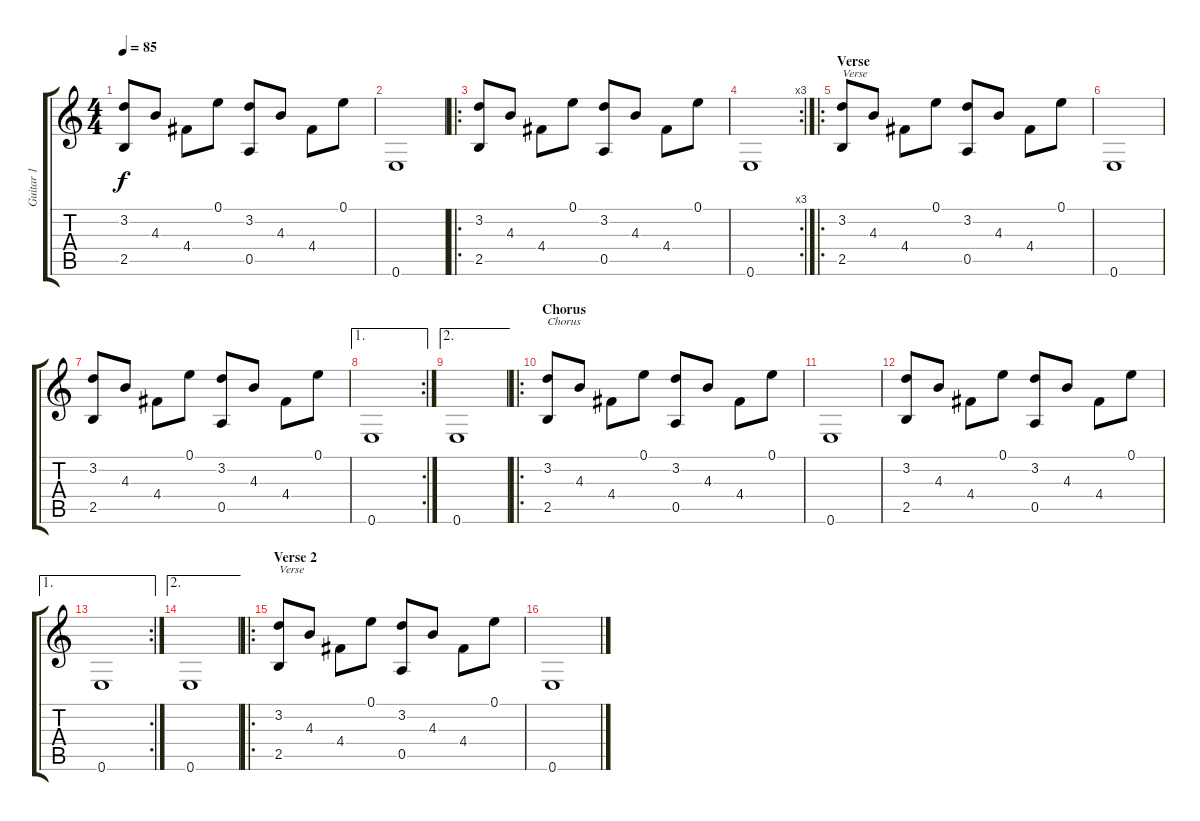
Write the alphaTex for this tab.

\track ("Guitar 1" "Guitar 1") {instrument electricguitarclean}
\staff {score tabs}
\tuning (E4 B3 G3 D3 A2 E2) {hide}
\ts (4 4)
\tempo 85
\clef g2
\ks c
(3.2 2.5).8{dy f instrument electricguitarclean} 4.3.8 4.4.8 0.1.8 (3.2 0.5).8 4.3.8 4.4.8 0.1.8 |
0.6.1 |
\ro
(3.2 2.5).8 4.3.8 4.4.8 0.1.8 (3.2 0.5).8 4.3.8 4.4.8 0.1.8 |
\rc 3
0.6.1 |
\ro
\section ("" "Verse")
(3.2 2.5).8{txt "Verse"} 4.3.8 4.4.8 0.1.8 (3.2 0.5).8 4.3.8 4.4.8 0.1.8 |
0.6.1 |
(3.2 2.5).8 4.3.8 4.4.8 0.1.8 (3.2 0.5).8 4.3.8 4.4.8 0.1.8 |
\ae 1
\rc 2
0.6.1 |
\ae 2
0.6.1 |
\ro
\section ("" "Chorus")
(3.2 2.5).8{txt "Chorus" volume 10} 4.3.8 4.4.8 0.1.8 (3.2 0.5).8 4.3.8 4.4.8 0.1.8 |
0.6.1 |
(3.2 2.5).8{volume 10} 4.3.8 4.4.8 0.1.8 (3.2 0.5).8 4.3.8 4.4.8 0.1.8 |
\ae 1
\rc 2
0.6.1 |
\ae 2
0.6.1 |
\ro
\section ("" "Verse 2")
(3.2 2.5).8{txt "Verse" volume 12} 4.3.8 4.4.8 0.1.8 (3.2 0.5).8 4.3.8 4.4.8 0.1.8 |
0.6.1
